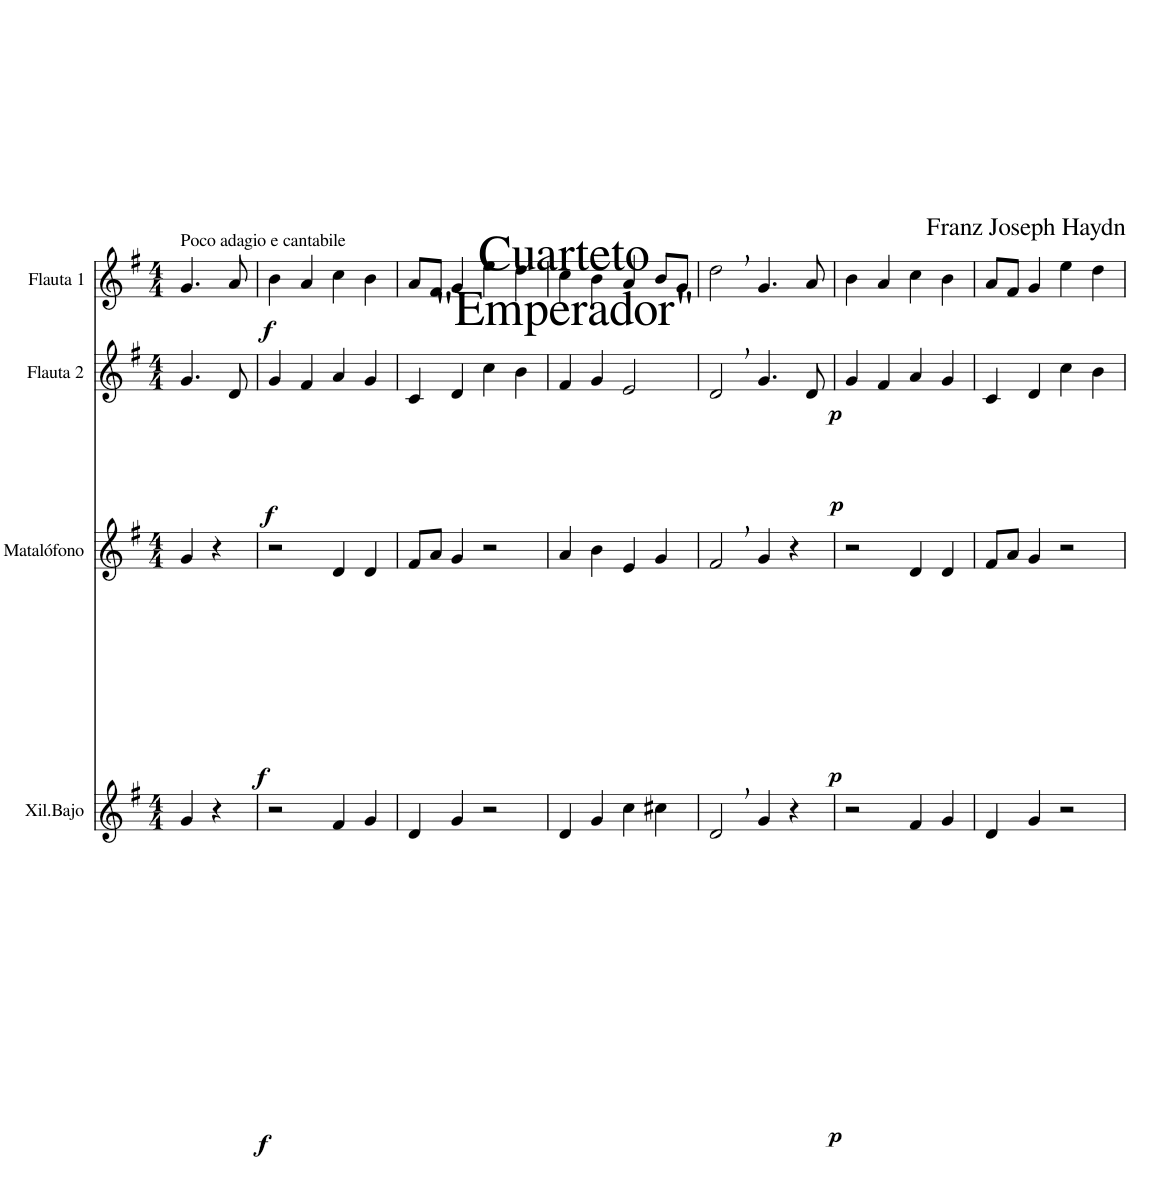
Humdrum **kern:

**kern	**dynam	**kern	**dynam	**kern	**dynam	**kern	**dynam
*part4	*part4	*part3	*part3	*part2	*part2	*part1	*part1
*staff4	*staff4	*staff3	*staff3	*staff2	*staff2	*staff1	*staff1
*I"Xil.Bajo	*	*I"Matalófono	*	*I"Flauta 2	*	*I"Flauta 1	*
*I'X.B.	*	*	*	*I'Fl.2	*	*I'Fl.1	*
*clefG2	*	*clefG2	*	*clefG2	*	*clefG2	*
*k[f#]	*	*k[f#]	*	*k[f#]	*	*k[f#]	*
*M4/4	*	*M4/4	*	*M4/4	*	*M4/4	*
=1	=1	=1	=1	=1	=1	=1	=1
!	!	!	!	!	!	!LO:TX:a:t=Poco adagio e cantabile	!
!	!LO:DY:b	!	!LO:DY:b	!	!LO:DY:b	!	!LO:DY:b
4g/	f	4g/	f	4.g/	f	4.g/	f
4r	.	4r	.	.	.	.	.
.	.	.	.	8d/	.	8a/	.
=2	=2	=2	=2	=2	=2	=2	=2
2r	.	2r	.	4g/	.	4b\	.
.	.	.	.	4f#/	.	4a/	.
4f#/	.	4d/	.	4a/	.	4cc\	.
4g/	.	4d/	.	4g/	.	4b\	.
=3	=3	=3	=3	=3	=3	=3	=3
4d/	.	8f#/L	.	4c/	.	8a/L	.
.	.	8a/J	.	.	.	8f#/J	.
4g/	.	4g/	.	4d/	.	4g/	.
2r	.	2r	.	4cc\	.	4ee\	.
.	.	.	.	4b\	.	4dd\	.
=4	=4	=4	=4	=4	=4	=4	=4
4d/	.	4a/	.	4f#/	.	4cc\	.
4g/	.	4b\	.	4g/	.	4b\	.
4cc\	.	4e/	.	2e/	.	4a/	.
4cc#X\	.	4g/	.	.	.	8b/L	.
.	.	.	.	.	.	8g/J	.
=5	=5	=5	=5	=5	=5	=5	=5
2d,/	.	2f#,/	.	2d,/	.	2dd,\	.
!	!LO:DY:b	!	!LO:DY:b	!	!LO:DY:b	!	!
!	!	!	!	!	!LO:DY:n=1:b	!	!
4g/	p	4g/	p	4.g/	p p	4.g/	.
4r	.	4r	.	.	.	.	.
.	.	.	.	8d/	.	8a/	.
=6	=6	=6	=6	=6	=6	=6	=6
2r	.	2r	.	4g/	.	4b\	.
.	.	.	.	4f#/	.	4a/	.
4f#/	.	4d/	.	4a/	.	4cc\	.
4g/	.	4d/	.	4g/	.	4b\	.
=7	=7	=7	=7	=7	=7	=7	=7
4d/	.	8f#/L	.	4c/	.	8a/L	.
.	.	8a/J	.	.	.	8f#/J	.
4g/	.	4g/	.	4d/	.	4g/	.
2r	.	2r	.	4cc\	.	4ee\	.
.	.	.	.	4b\	.	4dd\	.
=	=	=	=	=	=	=	=
*-	*-	*-	*-	*-	*-	*-	*-
